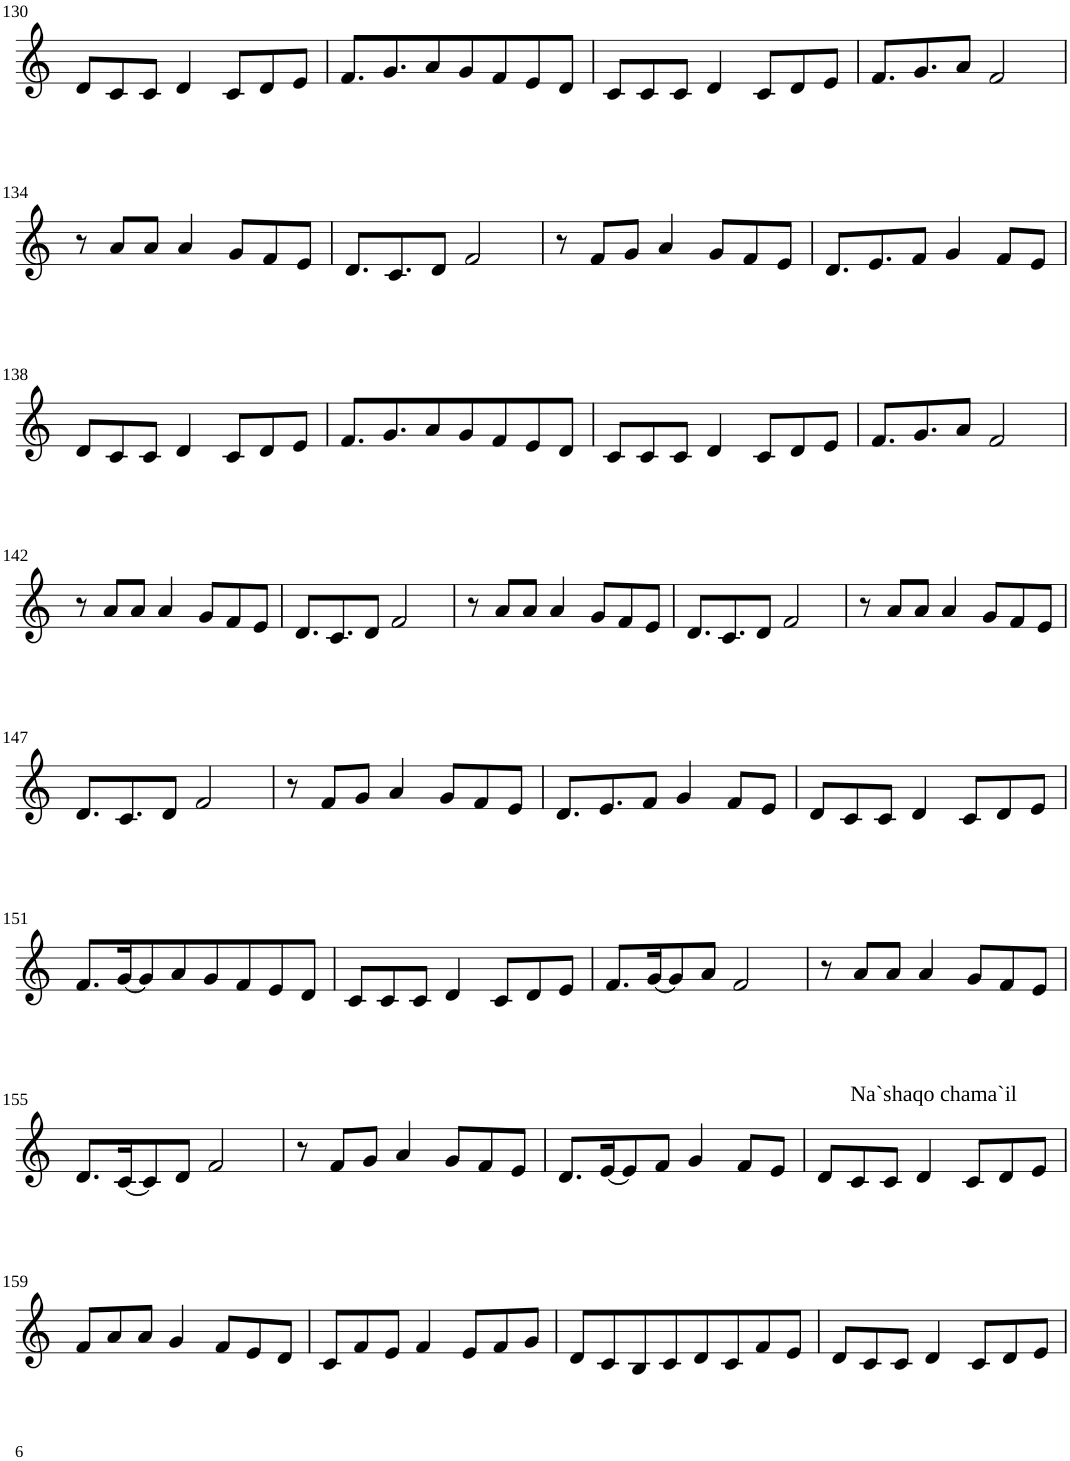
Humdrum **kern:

**kern
*part1
*staff1
*I"Violin
!!LO:PB:g=z
*clefG2
*k[]
*M8/8
=130
8d/L
8c/
8c/J
4d/
8c/L
8d/
8e/J
=131
8.f/L
8.g/
8a/
8g/
8f/
8e/
8d/J
=132
8c/L
8c/
8c/J
4d/
8c/L
8d/
8e/J
=133
8.f/L
8.g/
8a/J
2f/
!!LO:LB:g=z
=134
8r
8a/L
8a/J
4a/
8g/L
8f/
8e/J
=135
8.d/L
8.c/
8d/J
2f/
=136
8r
8f/L
8g/J
4a/
8g/L
8f/
8e/J
=137
8.d/L
8.e/
8f/J
4g/
8f/L
8e/J
!!LO:LB:g=z
=138
8d/L
8c/
8c/J
4d/
8c/L
8d/
8e/J
=139
8.f/L
8.g/
8a/
8g/
8f/
8e/
8d/J
=140
8c/L
8c/
8c/J
4d/
8c/L
8d/
8e/J
=141
8.f/L
8.g/
8a/J
2f/
!!LO:LB:g=z
=142
8r
8a/L
8a/J
4a/
8g/L
8f/
8e/J
=143
8.d/L
8.c/
8d/J
2f/
=144
8r
8a/L
8a/J
4a/
8g/L
8f/
8e/J
=145
8.d/L
8.c/
8d/J
2f/
=146
8r
8a/L
8a/J
4a/
8g/L
8f/
8e/J
!!LO:LB:g=z
=147
8.d/L
8.c/
8d/J
2f/
=148
8r
8f/L
8g/J
4a/
8g/L
8f/
8e/J
=149
8.d/L
8.e/
8f/J
4g/
8f/L
8e/J
=150
8d/L
8c/
8c/J
4d/
8c/L
8d/
8e/J
!!LO:LB:g=z
=151
8.f/L
[16g/K
8g/]
8a/
8g/
8f/
8e/
8d/J
=152
8c/L
8c/
8c/J
4d/
8c/L
8d/
8e/J
=153
8.f/L
[16g/K
8g/]
8a/J
2f/
=154
8r
8a/L
8a/J
4a/
8g/L
8f/
8e/J
!!LO:LB:g=z
=155
8.d/L
[16c/K
8c/]
8d/J
2f/
=156
8r
8f/L
8g/J
4a/
8g/L
8f/
8e/J
=157
8.d/L
[16e/K
8e/]
8f/J
4g/
8f/L
8e/J
=158
8d/L
!LO:TX:a:t=Na`shaqo chama`il
8c/
8c/J
4d/
8c/L
8d/
8e/J
!!LO:LB:g=z
=159
8f/L
8a/
8a/J
4g/
8f/L
8e/
8d/J
=160
8c/L
8f/
8e/J
4f/
8e/L
8f/
8g/J
=161
8d/L
8c/
8B/
8c/
8d/
8c/
8f/
8e/J
=162
8d/L
8c/
8c/J
4d/
8c/L
8d/
8e/J
=
*-
